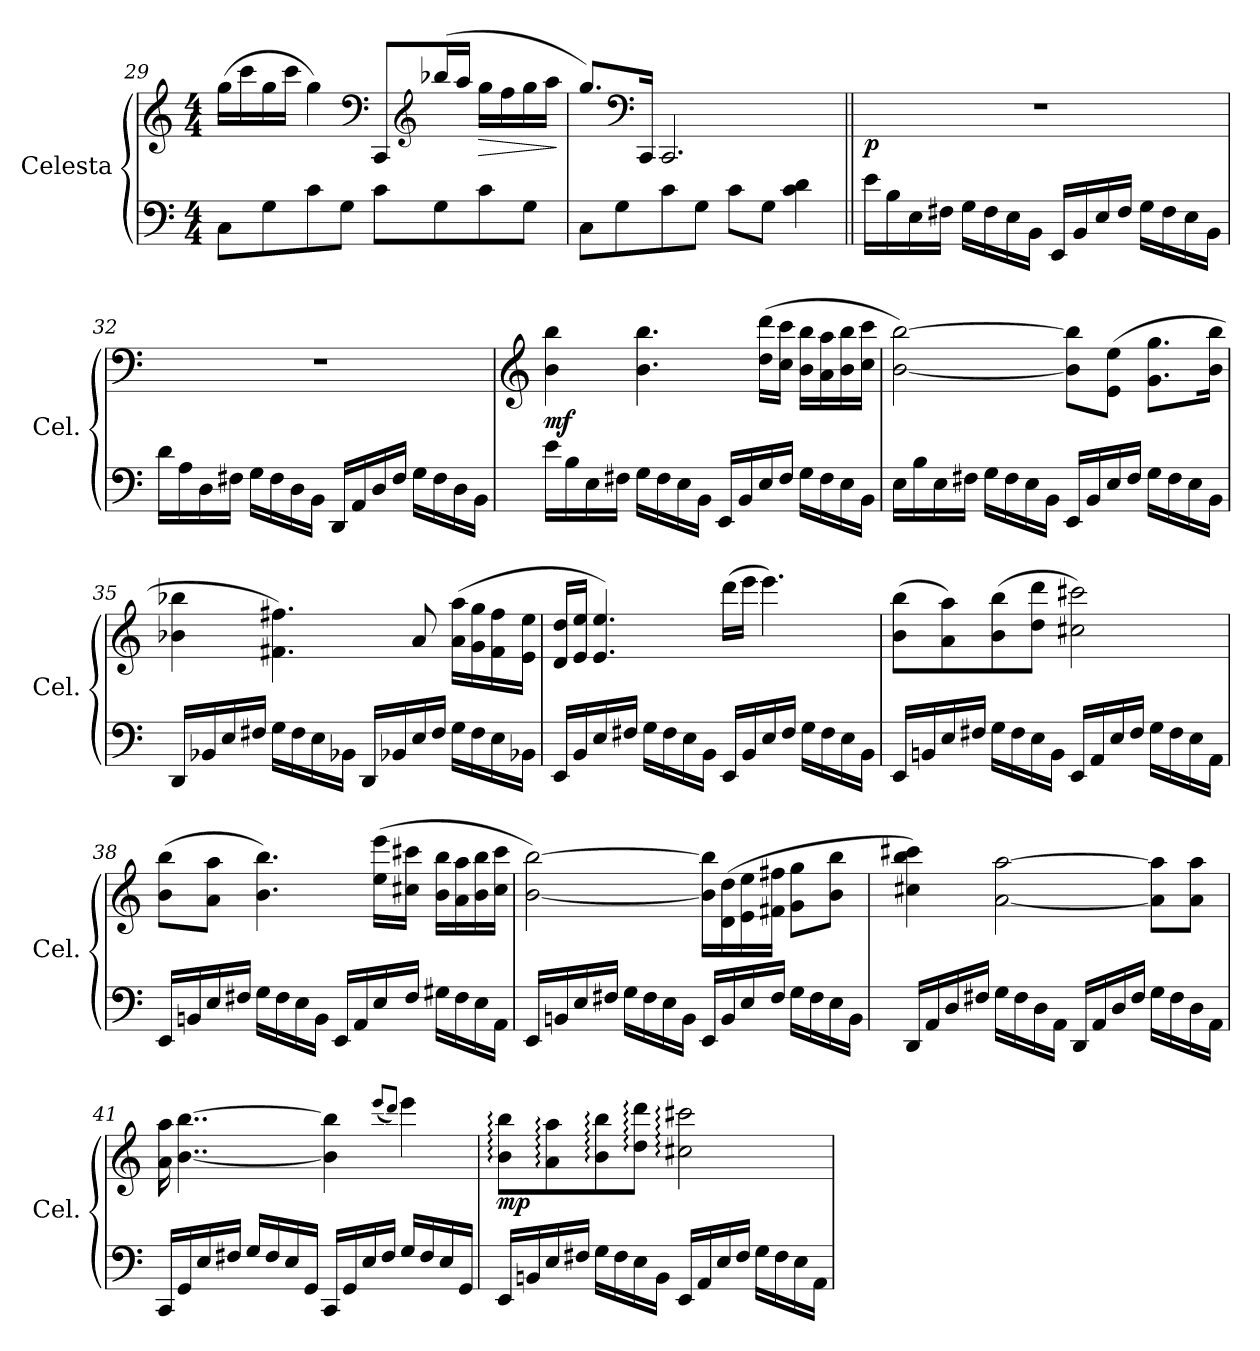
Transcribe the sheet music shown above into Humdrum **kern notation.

**kern	**kern	**dynam
*part1	*part1	*part1
*staff2	*staff1	*staff1/2
*I"Celesta	*	*
*I'Cel.	*	*
*clefF4	*clefG2	*
*ITrd-7c-12	*ITrd-7c-12	*
*k[]	*k[]	*
*M4/4	*M4/4	*
=29	=29	=29
8c\L	(16ggg\LL	.
.	16cccc\	.
8g\	16ggg\	.
.	16cccc\JJ	.
8cc\	4ggg\)	.
8g\J	.	.
*	*clefF4	*
8cc\L	8C/L	.
*	*clefG2	*
8g\	(16bbb-X/L	.
.	16aaa/JJ	.
!	!	!LO:HP:b
8cc\	16ggg\LL	>
.	16fff\	.
8g\J	16ggg\	.
.	16aaa\JJ	.
.	.	]
=30	=30	=30
8c\L	8.ggg/L)	.
8g\	.	.
*	*clefF4	*
.	16C/Jk	.
8cc\	2.C/	.
8g\J	.	.
8cc\L	.	.
8g\J	.	.
4cc\ 4dd\	.	.
=31||	=31||	=31||
!	!	!LO:DY:b
16ee\LL	1r	p
16b\	.	.
16e\	.	.
16f#X\JJ	.	.
16g\LL	.	.
16f#\	.	.
16e\	.	.
16B\JJ	.	.
16E/LL	.	.
16B/	.	.
16e/	.	.
16f#/JJ	.	.
16g\LL	.	.
16f#\	.	.
16e\	.	.
16B\JJ	.	.
=32	=32	=32
16dd\LL	1r	.
16a\	.	.
16d\	.	.
16f#X\JJ	.	.
16g\LL	.	.
16f#\	.	.
16d\	.	.
16B\JJ	.	.
16D/LL	.	.
16A/	.	.
16d/	.	.
16f#/JJ	.	.
16g\LL	.	.
16f#\	.	.
16d\	.	.
16B\JJ	.	.
!!LO:LB:g=z
=33	=33	=33
*	*clefG2	*
!	!	!LO:DY:b
16ee\LL	4bb\ 4bbb\	mf
16b\	.	.
16e\	.	.
16f#X\JJ	.	.
16g\LL	4.bb\ 4.bbb\	.
16f#\	.	.
16e\	.	.
16B\JJ	.	.
16E/LL	.	.
16B/	.	.
16e/	(16ddd\ 16dddd\LL	.
16f#/JJ	16ccc\ 16cccc\JJ	.
16g\LL	16bb\ 16bbb\LL	.
16f#\	16aa\ 16aaa\	.
16e\	16bb\ 16bbb\	.
16B\JJ	16ccc\ 16cccc\JJ	.
=34	=34	=34
16e\LL	[2bb\ [2bbb\)	.
16b\	.	.
16e\	.	.
16f#X\JJ	.	.
16g\LL	.	.
16f#\	.	.
16e\	.	.
16B\JJ	.	.
16E/LL	8bb\] 8bbb\]L	.
16B/	.	.
16e/	(8ee\ 8eee\J	.
16f#/JJ	.	.
16g\LL	8.gg\ 8.ggg\L	.
16f#\	.	.
16e\	.	.
16B\JJ	16bb\ 16bbb\Jk	.
=35	=35	=35
16D/LL	4bb-X\ 4bbb-X\	.
16B-X/	.	.
16e/	.	.
16f#X/JJ	.	.
16g\LL	4.ff#X\ 4.fff#X\)	.
16f#\	.	.
16e\	.	.
16B-X\JJ	.	.
16D/LL	.	.
16B-X/	.	.
16e/	8aa/	.
16f#/JJ	.	.
16g\LL	(16aa\ 16aaa\LL	.
16f#\	16gg\ 16ggg\	.
16e\	16ff#\ 16fff#\	.
16B-X\JJ	16ee\ 16eee\JJ	.
=36	=36	=36
16E/LL	16dd/ 16ddd/LL	.
16B/	16ee/ 16eee/JJ	.
16e/	4.ee/ 4.eee/)	.
16f#X/JJ	.	.
16g\LL	.	.
16f#\	.	.
16e\	.	.
16B\JJ	.	.
16E/LL	(16dddd\LL	.
16B/	16eeee\JJ	.
16e/	4.eeee\)	.
16f#/JJ	.	.
16g\LL	.	.
16f#\	.	.
16e\	.	.
16B\JJ	.	.
!!LO:LB:g=z
=37	=37	=37
16E/LL	(8bb\ 8bbb\L	.
16Bn/	.	.
16e/	8aa\ 8aaa\)	.
16f#X/JJ	.	.
16g\LL	(8bb\ 8bbb\	.
16f#\	.	.
16e\	8ddd\ 8dddd\J	.
16B\JJ	.	.
16E/LL	2ccc#X\ 2cccc#X\)	.
16A/	.	.
16e/	.	.
16f#/JJ	.	.
16g\LL	.	.
16f#\	.	.
16e\	.	.
16A\JJ	.	.
=38	=38	=38
16E/LL	(8bb\ 8bbb\L	.
16Bn/	.	.
16e/	8aa\ 8aaa\J	.
16f#X/JJ	.	.
16g\LL	4.bb\ 4.bbb\)	.
16f#\	.	.
16e\	.	.
16B\JJ	.	.
16E/LL	.	.
16A/	.	.
16e/	(16eee\ 16eeee\LL	.
16f#/JJ	16ccc#X\ 16cccc#X\JJ	.
16g#X\LL	16bb\ 16bbb\LL	.
16f#\	16aa\ 16aaa\	.
16e\	16bb\ 16bbb\	.
16A\JJ	16ccc#\ 16cccc#\JJ	.
=39	=39	=39
16E/LL	[2bb\ [2bbb\)	.
16Bn/	.	.
16e/	.	.
16f#X/JJ	.	.
16g\LL	.	.
16f#\	.	.
16e\	.	.
16B\JJ	.	.
16E/LL	16bb\] 16bbb\]LL	.
16B/	(16dd\ 16ddd\	.
16e/	16ee\ 16eee\	.
16f#/JJ	16ff#X\ 16fff#X\JJ	.
16g\LL	8gg\ 8ggg\L	.
16f#\	.	.
16e\	8bb\ 8bbb\J	.
16B\JJ	.	.
=40	=40	=40
16D/LL	4ccc#X\ 4bbb\ 4cccc#X\)	.
16A/	.	.
16d/	.	.
16f#X/JJ	.	.
16g\LL	[2aa\ [2aaa\	.
16f#\	.	.
16d\	.	.
16A\JJ	.	.
16D/LL	.	.
16A/	.	.
16d/	.	.
16f#/JJ	.	.
16g\LL	8aa\] 8aaa\]L	.
16f#\	.	.
16d\	8aa\ 8aaa\J	.
16A\JJ	.	.
!!LO:LB:g=z
=41	=41	=41
16C/LL	16aa\ 16aaa\	.
16G/	[4..bb\ [4..bbb\	.
16e/	.	.
16f#X/JJ	.	.
16g/LL	.	.
16f#/	.	.
16e/	.	.
16G/JJ	.	.
16C/LL	4bb\] 4bbb\]	.
16G/	.	.
16e/	.	.
16f#/JJ	.	.
.	(8qeeee/L	.
.	8qdddd/J)	.
16g/LL	4eeee\	.
16f#/	.	.
16e/	.	.
16G/JJ	.	.
=42	=42	=42
!	!	!LO:DY:b
16E/LL	8bb\: 8bbb\:L	mp
16Bn/	.	.
16e/	8aa\: 8aaa\:	.
16f#X/JJ	.	.
16g\LL	8bb\: 8bbb\:	.
16f#\	.	.
16e\	8ddd\: 8dddd\:J	.
16B\JJ	.	.
16E/LL	2ccc#X\: 2cccc#X\:	.
16A/	.	.
16e/	.	.
16f#/JJ	.	.
16g\LL	.	.
16f#\	.	.
16e\	.	.
16A\JJ	.	.
=	=	=
*-	*-	*-
